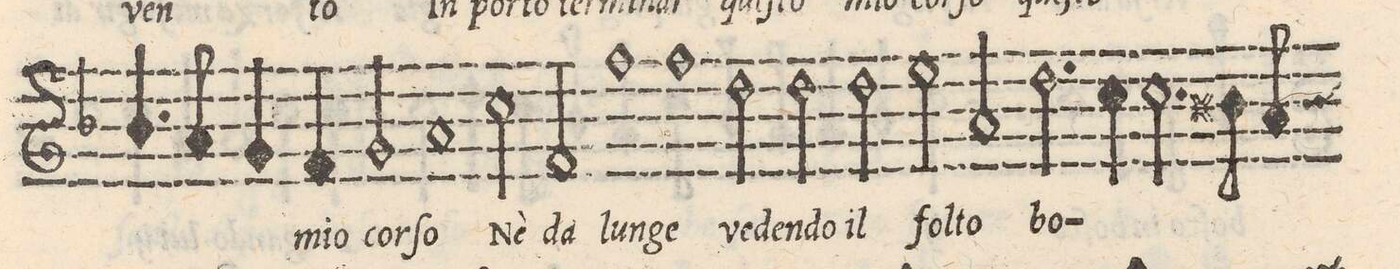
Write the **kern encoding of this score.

**kern	**text
*I"CANTO	*
*clefG2	*
*k[b-]	*
*met(C)	*
*M2/1	*
4.b/	.
8a/	.
=16-	=16-
4g/	.
4f/	mio
2g/	cor-
1a	-ſo
=17-	=17-
2cc\	Nè
2f/	da
1ff	lun-
=18-	=18-
1ff	-ge
2dd\	ve-
2dd\	-den-
=19-	=19-
2dd\	-do il
2ee\	fol-
2a/	-to
2.dd\	bo-
=20-	=20-
4cc\	.
2.cc\	.
8bn\	.
8a/	.
*-	*-
